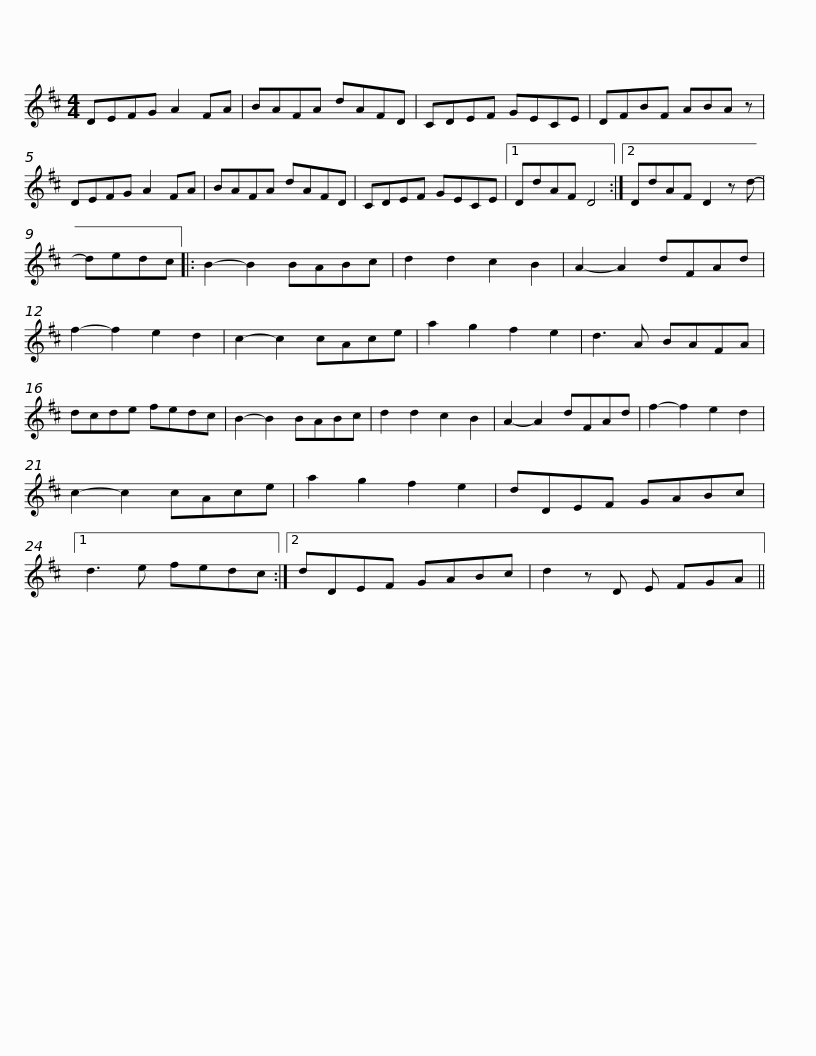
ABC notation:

X:1
L:1/8
M:4/4
I:linebreak $
K:D
V:1 treble
V:1
 DEFG A2 FA | BAFA dAFD | CDEF GECE | DFBF ABA z | DEFG A2 FA |$ %5
 BAFA dAFD | CDEF GECE |1 DdAF D4 :|2 DdAF D2 z d- | dedc |: %10
 B2- B2 BABc | d2 d2 c2 B2 |$ A2- A2 dFAd | f2- f2 e2 d2 | c2- c2 cAce | %15
 a2 g2 f2 e2 | d3 A BAFA | dcde fedc | B2- B2 BABc |$ d2 d2 c2 B2 | %20
 A2- A2 dFAd | f2- f2 e2 d2 | c2- c2 cAce | a2 g2 f2 e2 | dDEF GABc |1 %25
 d3 e fedc :|2$ dDEF GABc | d2 z D E FGA || %28
